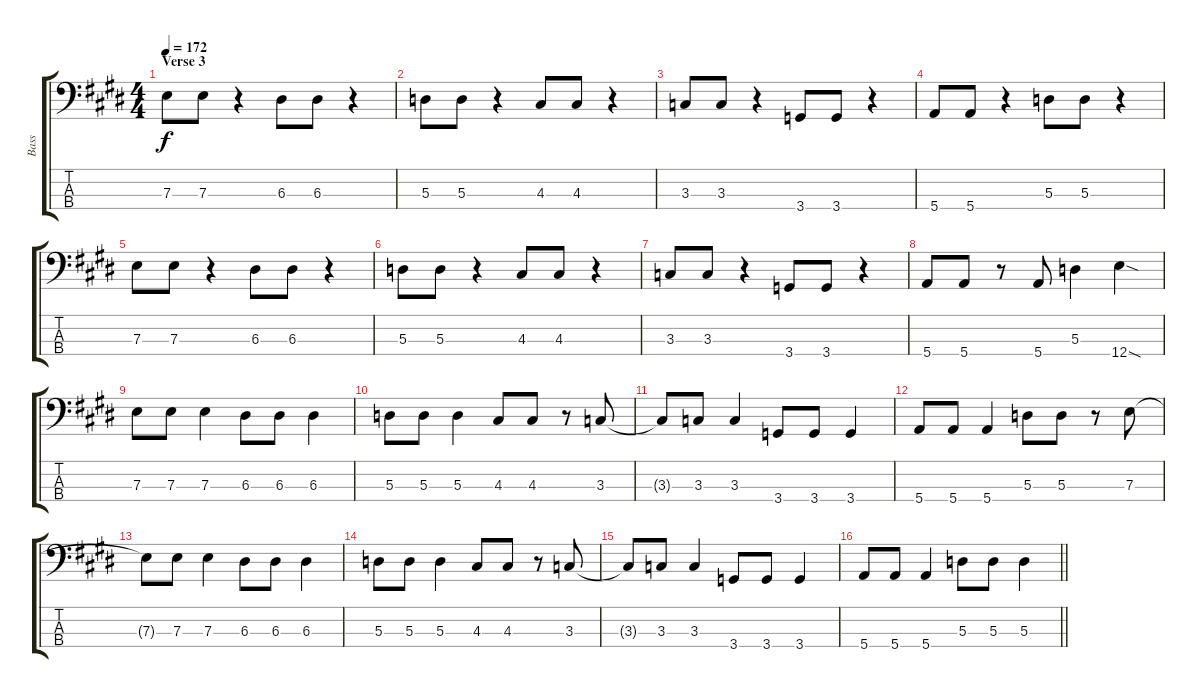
\track ("Bass" "Bass") {instrument electricbasspick}
\staff {score tabs}
\tuning (G2 D2 A1 E1) {hide}
\ts (4 4)
\section ("" "Verse 3")
\tempo 172
\clef f4
\ks e
7.3.8{dy f} 7.3.8 r.4 6.3.8 6.3.8 r.4 |
5.3.8 5.3.8 r.4 4.3.8 4.3.8 r.4 |
3.3.8 3.3.8 r.4 3.4.8 3.4.8 r.4 |
5.4.8 5.4.8 r.4 5.3.8 5.3.8 r.4 |
7.3.8 7.3.8 r.4 6.3.8 6.3.8 r.4 |
5.3.8 5.3.8 r.4 4.3.8 4.3.8 r.4 |
3.3.8 3.3.8 r.4 3.4.8 3.4.8 r.4 |
5.4.8 5.4.8 r.8 5.4.8 5.3.4 12.4{sod}.4 |
7.3.8 7.3.8 7.3.4 6.3.8 6.3.8 6.3.4 |
5.3.8 5.3.8 5.3.4 4.3.8 4.3.8 r.8 3.3.8 |
3.3{t}.8 3.3.8 3.3.4 3.4.8 3.4.8 3.4.4 |
5.4.8 5.4.8 5.4.4 5.3.8 5.3.8 r.8 7.3.8 |
7.3{t}.8 7.3.8 7.3.4 6.3.8 6.3.8 6.3.4 |
5.3.8 5.3.8 5.3.4 4.3.8 4.3.8 r.8 3.3.8 |
3.3{t}.8 3.3.8 3.3.4 3.4.8 3.4.8 3.4.4 |
\barLineRight lightlight
5.4.8 5.4.8 5.4.4 5.3.8 5.3.8 5.3.4
